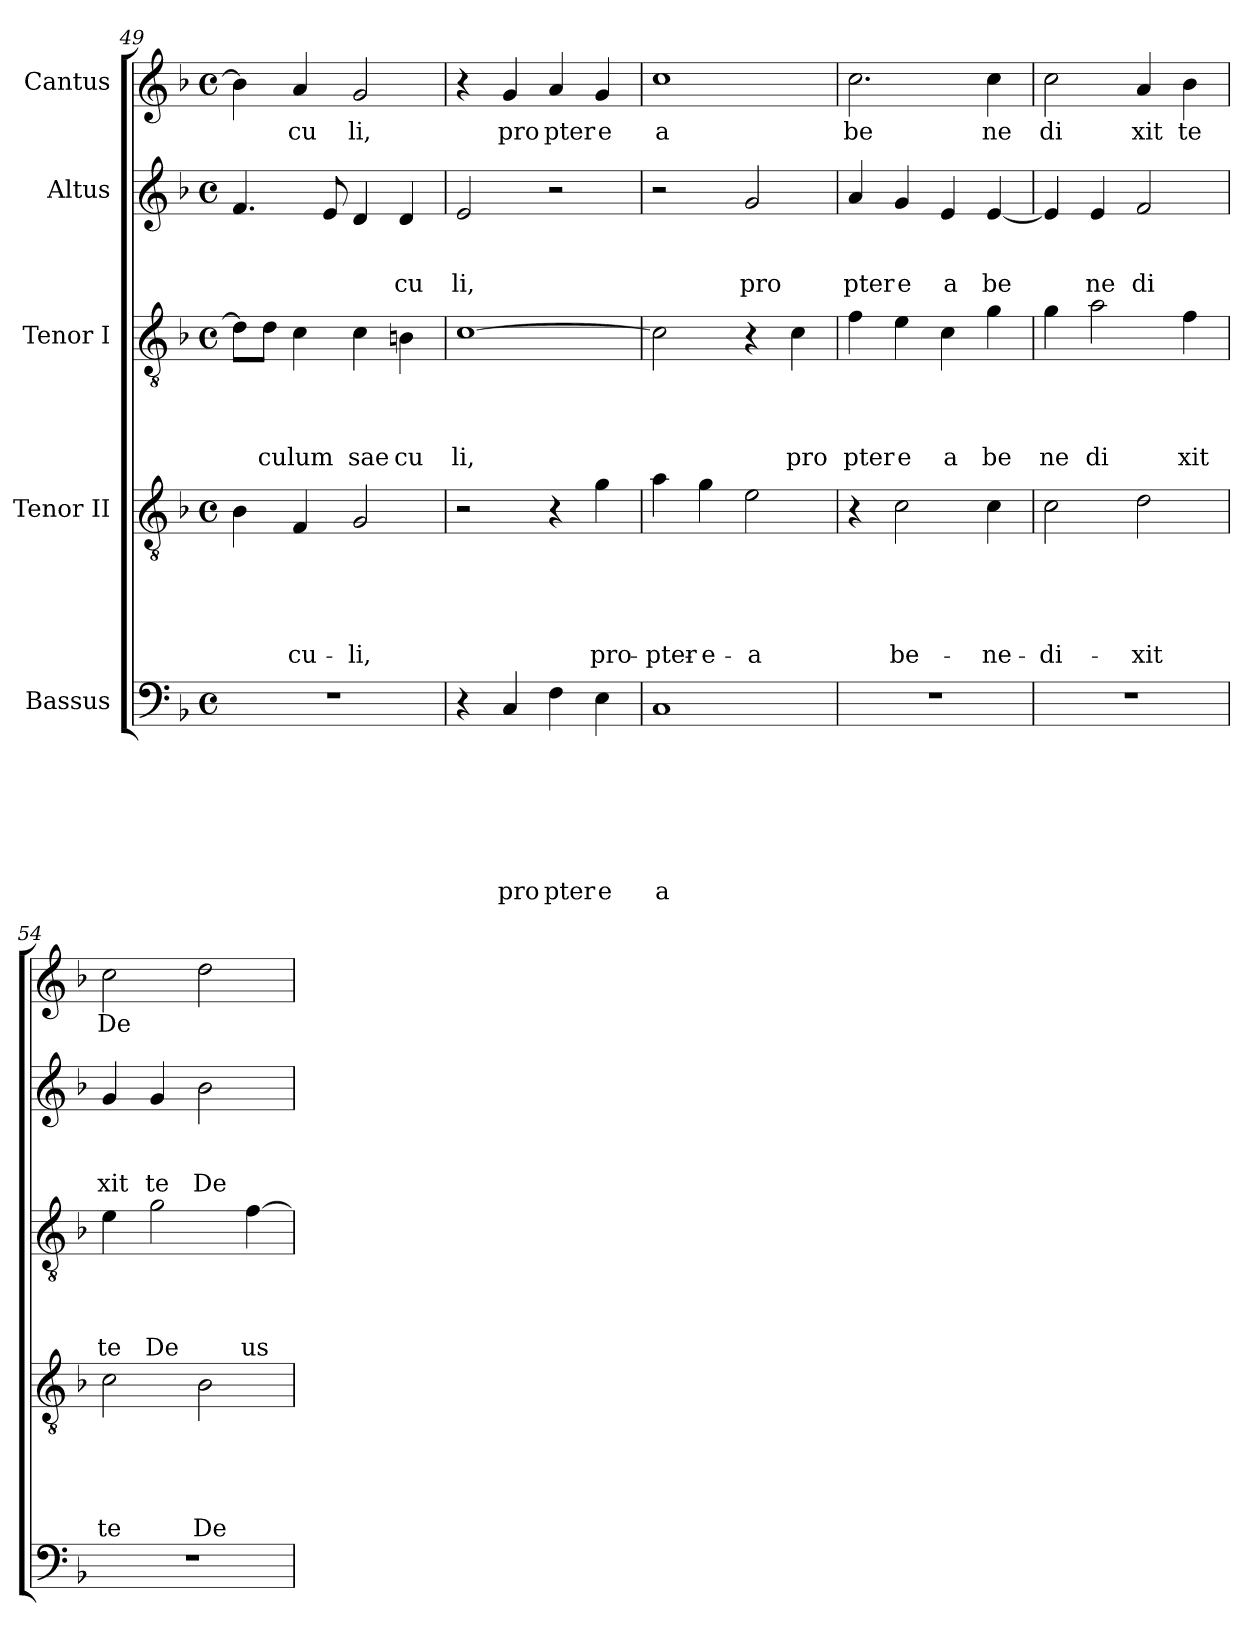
**kern	**text	**text	**text	**text	**text	**text	**text	**kern	**text	**text	**text	**text	**text	**kern	**text	**text	**text	**text	**kern	**text	**text	**text	**kern	**text
*part5	*part5	*part5	*part5	*part5	*part5	*part5	*part5	*part4	*part4	*part4	*part4	*part4	*part4	*part3	*part3	*part3	*part3	*part3	*part2	*part2	*part2	*part2	*part1	*part1
*staff5	*staff5	*staff5	*staff5	*staff5	*staff5	*staff5	*staff5	*staff4	*staff4	*staff4	*staff4	*staff4	*staff4	*staff3	*staff3	*staff3	*staff3	*staff3	*staff2	*staff2	*staff2	*staff2	*staff1	*staff1
*I"Bassus	*	*	*	*	*	*	*	*I"Tenor II	*	*	*	*	*	*I"Tenor I	*	*	*	*	*I"Altus	*	*	*	*I"Cantus	*
!!LO:LB:g=z
*clefF4	*	*	*	*	*	*	*	*clefGv2	*	*	*	*	*	*clefGv2	*	*	*	*	*clefG2	*	*	*	*clefG2	*
*k[b-]	*	*	*	*	*	*	*	*k[b-]	*	*	*	*	*	*k[b-]	*	*	*	*	*k[b-]	*	*	*	*k[b-]	*
*F:	*	*	*	*	*	*	*	*F:	*	*	*	*	*	*F:	*	*	*	*	*F:	*	*	*	*F:	*
*M4/4	*	*	*	*	*	*	*	*M4/4	*	*	*	*	*	*M4/4	*	*	*	*	*M4/4	*	*	*	*M4/4	*
*met(c)	*	*	*	*	*	*	*	*met(c)	*	*	*	*	*	*met(c)	*	*	*	*	*met(c)	*	*	*	*met(c)	*
=49	=49	=49	=49	=49	=49	=49	=49	=49	=49	=49	=49	=49	=49	=49	=49	=49	=49	=49	=49	=49	=49	=49	=49	=49
1r	.	.	.	.	.	.	.	4B-\	.	.	.	.	.	8d\L]	.	.	.	.	4.f/	.	.	.	4b-\]	.
!	!	!	!	!	!	!	!	!	!	!	!	!	!	!	!	!	!	!LO:LY:b	!	!	!	!	!	!
.	.	.	.	.	.	.	.	.	.	.	.	.	.	8d\J	.	.	.	culum	.	.	.	.	.	.
!	!	!	!	!	!	!	!	!	!	!	!	!	!LO:LY:b	!	!	!	!	!	!	!	!	!	!	!LO:LY:b
.	.	.	.	.	.	.	.	4F/	.	.	.	.	cu-	4c\	.	.	.	.	.	.	.	.	4a/	-cu
.	.	.	.	.	.	.	.	.	.	.	.	.	.	.	.	.	.	.	8e/	.	.	.	.	.
!	!	!	!	!	!	!	!	!	!	!	!	!	!LO:LY:b	!	!	!	!	!LO:LY:b	!	!	!	!	!	!LO:LY:b
.	.	.	.	.	.	.	.	2G/	.	.	.	.	-li,	4c\	.	.	.	sae	4d/	.	.	.	2g/	li,
!	!	!	!	!	!	!	!	!	!	!	!	!	!	!	!	!	!	!LO:LY:b	!	!	!	!LO:LY:b	!	!
.	.	.	.	.	.	.	.	.	.	.	.	.	.	4Bn\	.	.	.	cu	4d/	.	.	-cu	.	.
=50	=50	=50	=50	=50	=50	=50	=50	=50	=50	=50	=50	=50	=50	=50	=50	=50	=50	=50	=50	=50	=50	=50	=50	=50
!	!	!	!	!	!	!	!	!	!	!	!	!	!	!	!	!	!	!LO:LY:b	!	!	!	!LO:LY:b	!	!
4r	.	.	.	.	.	.	.	2r	.	.	.	.	.	[>1c	.	.	.	li,	2e/	.	.	li,	4r	.
!	!	!	!	!	!	!	!LO:LY:b	!	!	!	!	!	!	!	!	!	!	!	!	!	!	!	!	!LO:LY:b
4C/	.	.	.	.	.	.	pro	.	.	.	.	.	.	.	.	.	.	.	.	.	.	.	4g/	pro
!	!	!	!	!	!	!	!LO:LY:b	!	!	!	!	!	!	!	!	!	!	!	!	!	!	!	!	!LO:LY:b
4F\	.	.	.	.	.	.	pter	4r	.	.	.	.	.	.	.	.	.	.	2r	.	.	.	4a/	pter
!	!	!	!	!	!	!	!LO:LY:b	!	!	!	!	!	!LO:LY:b	!	!	!	!	!	!	!	!	!	!	!LO:LY:b
4E\	.	.	.	.	.	.	e	4g\	.	.	.	.	pro-	.	.	.	.	.	.	.	.	.	4g/	e
=51	=51	=51	=51	=51	=51	=51	=51	=51	=51	=51	=51	=51	=51	=51	=51	=51	=51	=51	=51	=51	=51	=51	=51	=51
!	!	!	!	!	!	!	!LO:LY:b	!	!	!	!	!	!LO:LY:b	!	!	!	!	!	!	!	!	!	!	!LO:LY:b
1C	.	.	.	.	.	.	a	4a\	.	.	.	.	-pter-	2c\]	.	.	.	.	2r	.	.	.	1cc	a
!	!	!	!	!	!	!	!	!	!	!	!	!	!LO:LY:b	!	!	!	!	!	!	!	!	!	!	!
.	.	.	.	.	.	.	.	4g\	.	.	.	.	-e-	.	.	.	.	.	.	.	.	.	.	.
!	!	!	!	!	!	!	!	!	!	!	!	!	!LO:LY:b	!	!	!	!	!	!	!	!	!LO:LY:b	!	!
.	.	.	.	.	.	.	.	2e\	.	.	.	.	-a	4r	.	.	.	.	2g/	.	.	pro	.	.
!	!	!	!	!	!	!	!	!	!	!	!	!	!	!	!	!	!	!LO:LY:b	!	!	!	!	!	!
.	.	.	.	.	.	.	.	.	.	.	.	.	.	4c\	.	.	.	pro	.	.	.	.	.	.
=52	=52	=52	=52	=52	=52	=52	=52	=52	=52	=52	=52	=52	=52	=52	=52	=52	=52	=52	=52	=52	=52	=52	=52	=52
!	!	!	!	!	!	!	!	!	!	!	!	!	!	!	!	!	!	!LO:LY:b	!	!	!	!LO:LY:b	!	!LO:LY:b
1r	.	.	.	.	.	.	.	4r	.	.	.	.	.	4f\	.	.	.	pter	4a/	.	.	pter	2.cc\	be
!	!	!	!	!	!	!	!	!	!	!	!	!	!LO:LY:b	!	!	!	!	!LO:LY:b	!	!	!	!LO:LY:b	!	!
.	.	.	.	.	.	.	.	2c\	.	.	.	.	be-	4e\	.	.	.	e	4g/	.	.	e	.	.
!	!	!	!	!	!	!	!	!	!	!	!	!	!	!	!	!	!	!LO:LY:b	!	!	!	!LO:LY:b	!	!
.	.	.	.	.	.	.	.	.	.	.	.	.	.	4c\	.	.	.	a	4e/	.	.	a	.	.
!	!	!	!	!	!	!	!	!	!	!	!	!	!LO:LY:b	!	!	!	!	!LO:LY:b	!	!	!	!LO:LY:b	!	!LO:LY:b
.	.	.	.	.	.	.	.	4c\	.	.	.	.	-ne-	4g\	.	.	.	be	[<4e/	.	.	be	4cc\	ne
=53	=53	=53	=53	=53	=53	=53	=53	=53	=53	=53	=53	=53	=53	=53	=53	=53	=53	=53	=53	=53	=53	=53	=53	=53
!	!	!	!	!	!	!	!	!	!	!	!	!	!LO:LY:b	!	!	!	!	!LO:LY:b	!	!	!	!	!	!LO:LY:b
1r	.	.	.	.	.	.	.	2c\	.	.	.	.	-di-	4g\	.	.	.	ne	4e/]	.	.	.	2cc\	di
!	!	!	!	!	!	!	!	!	!	!	!	!	!	!	!	!	!	!LO:LY:b	!	!	!	!LO:LY:b	!	!
.	.	.	.	.	.	.	.	.	.	.	.	.	.	2a\	.	.	.	di	4e/	.	.	ne	.	.
!	!	!	!	!	!	!	!	!	!	!	!	!	!LO:LY:b	!	!	!	!	!	!	!	!	!LO:LY:b	!	!LO:LY:b
.	.	.	.	.	.	.	.	2d\	.	.	.	.	-xit	.	.	.	.	.	2f/	.	.	di	4a/	xit
!	!	!	!	!	!	!	!	!	!	!	!	!	!	!	!	!	!	!LO:LY:b	!	!	!	!	!	!LO:LY:b
.	.	.	.	.	.	.	.	.	.	.	.	.	.	4f\	.	.	.	xit	.	.	.	.	4b-\	te
=54	=54	=54	=54	=54	=54	=54	=54	=54	=54	=54	=54	=54	=54	=54	=54	=54	=54	=54	=54	=54	=54	=54	=54	=54
!	!	!	!	!	!	!	!	!	!	!	!	!	!LO:LY:b	!	!	!	!	!LO:LY:b	!	!	!	!LO:LY:b	!	!LO:LY:b
1r	.	.	.	.	.	.	.	2c\	.	.	.	.	te	4e\	.	.	.	te	4g/	.	.	xit	2cc\	De
!	!	!	!	!	!	!	!	!	!	!	!	!	!	!	!	!	!	!LO:LY:b	!	!	!	!LO:LY:b	!	!
.	.	.	.	.	.	.	.	.	.	.	.	.	.	2g\	.	.	.	De	4g/	.	.	te	.	.
!	!	!	!	!	!	!	!	!	!	!	!	!	!LO:LY:b	!	!	!	!	!	!	!	!	!LO:LY:b	!	!
.	.	.	.	.	.	.	.	2B-\	.	.	.	.	De-	.	.	.	.	.	2b-\	.	.	De	2dd\	.
!	!	!	!	!	!	!	!	!	!	!	!	!	!	!	!	!	!	!LO:LY:b	!	!	!	!	!	!
.	.	.	.	.	.	.	.	.	.	.	.	.	.	[>4f\	.	.	.	us	.	.	.	.	.	.
=	=	=	=	=	=	=	=	=	=	=	=	=	=	=	=	=	=	=	=	=	=	=	=	=
*-	*-	*-	*-	*-	*-	*-	*-	*-	*-	*-	*-	*-	*-	*-	*-	*-	*-	*-	*-	*-	*-	*-	*-	*-
